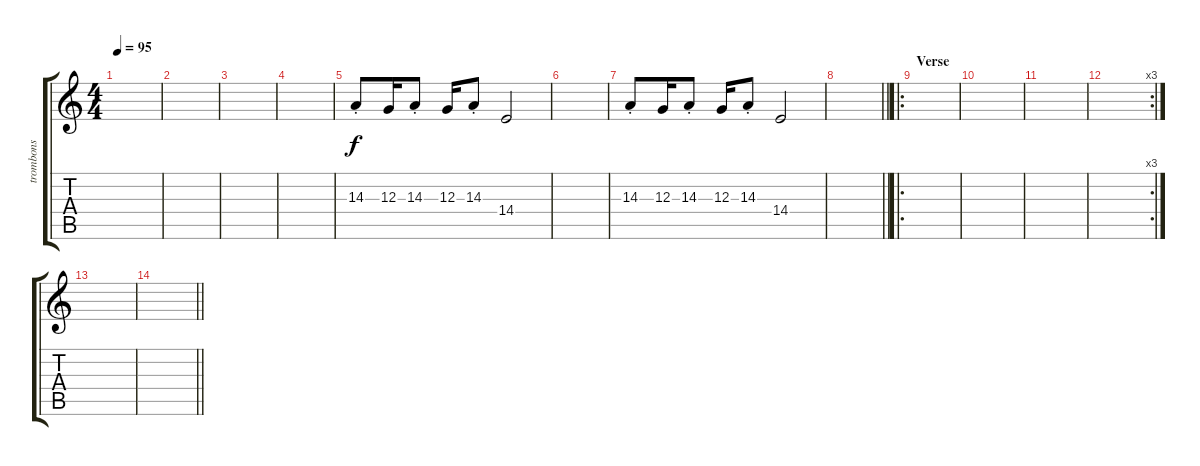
\track ("trombons" "trombons") {instrument trombone}
\staff {score tabs}
\tuning (E4 B3 G3 D3 A2 E2) {hide}
\ts (4 4)
\tempo 95
\clef g2
\ks c
|
|
|
|
14.3{st}.8 12.3.16 14.3{st}.8 12.3.16 14.3{st}.8 14.4.2 |
|
14.3{st}.8 12.3.16 14.3{st}.8 12.3.16 14.3{st}.8 14.4.2 |
\barLineRight lightlight
|
\ro
\section ("" "Verse")
|
|
|
\rc 3
|
|
\barLineRight lightlight
